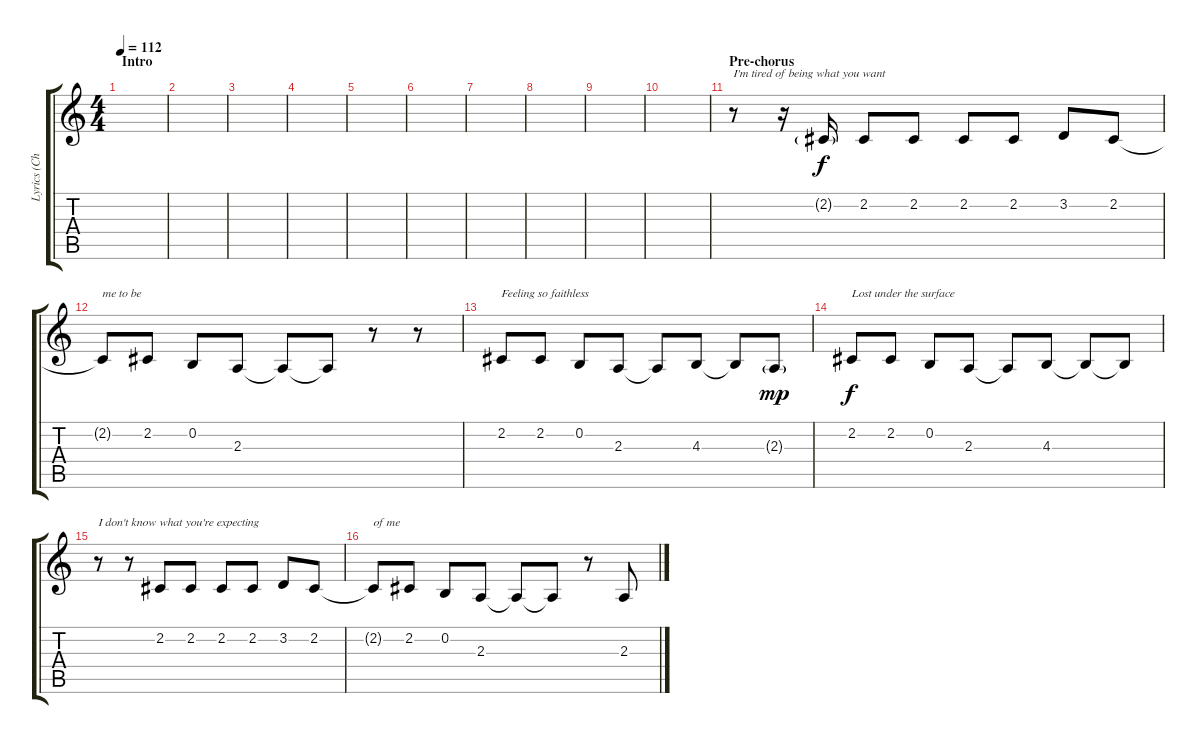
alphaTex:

\track ("Lyrics (Chester)" "Lyrics (Ch") {instrument oboe}
\staff {score tabs}
\tuning (E4 B3 G3 D3 A2 E2) {hide}
\ts (4 4)
\section ("" "Intro")
\tempo 112
\clef g2
\ks c
|
|
|
|
|
|
|
|
|
|
\section ("" "Pre-chorus")
r.8{txt "I'm tired of being what you want"} r.16 2.2{g}.16 2.2.8{dy f} 2.2.8 2.2.8 2.2.8 3.2.8 2.2.8 |
2.2{t}.8{txt "me to be"} 2.2.8 0.2.8 2.3.8 2.3{t}.8 2.3{t}.8 r.8 r.8 |
2.2.8{txt "Feeling so faithless"} 2.2.8 0.2.8 2.3.8 2.3{t}.8 4.3.8 4.3{t}.8 2.3{g}.8{dy mp} |
2.2.8{txt "Lost under the surface" dy f} 2.2.8 0.2.8 2.3.8 2.3{t}.8 4.3.8 4.3{t}.8 4.3{t}.8 |
r.8{txt "I don't know what you're expecting"} r.8 2.2.8 2.2.8 2.2.8 2.2.8 3.2.8 2.2.8 |
2.2{t}.8{txt "of me"} 2.2.8 0.2.8 2.3.8 2.3{t}.8 2.3{t}.8 r.8 2.3.8
